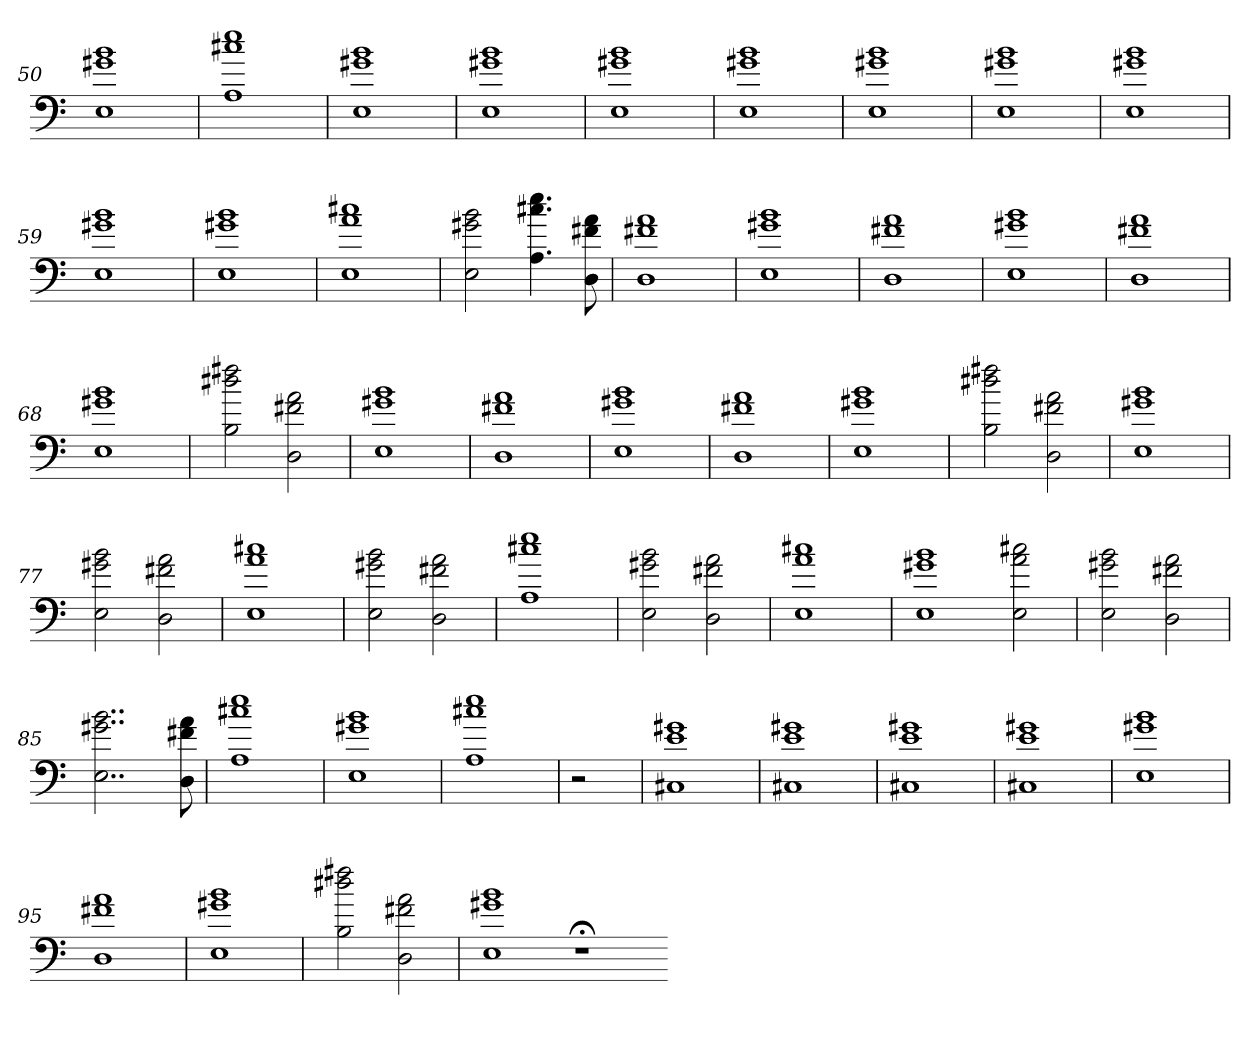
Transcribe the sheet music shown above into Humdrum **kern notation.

**kern
*part1
*staff1
=50
1E 1g#X 1b
=51
1A 1cc#X 1ee
=52
1E 1g#X 1b
=53
1E 1g#X 1b
=54
1E 1g#X 1b
=55
1E 1g#X 1b
=56
1E 1g#X 1b
=57
1E 1g#X 1b
=58
1E 1g#X 1b
=59
1E 1g#X 1b
=60
1E 1g#X 1b
=61
1E 1a 1cc#X
=62
2E 2g#X 2b
4.A 4.cc#X 4.ee
8D 8f#X 8a
=63
1D 1f#X 1a
=64
1E 1g#X 1b
=65
1D 1f#X 1a
=66
1E 1g#X 1b
=67
1D 1f#X 1a
=68
1E 1g#X 1b
=69
2B 2dd#X 2ff#X
2D 2f#X 2a
=70
1E 1g#X 1b
=71
1D 1f#X 1a
=72
1E 1g#X 1b
=73
1D 1f#X 1a
=74
1E 1g#X 1b
=75
2B 2dd#X 2ff#X
2D 2f#X 2a
=76
1E 1g#X 1b
=77
2E 2g#X 2b
2D 2f#X 2a
=78
1E 1a 1cc#X
=79
2E 2g#X 2b
2D 2f#X 2a
=80
1A 1cc#X 1ee
=81
2E 2g#X 2b
2D 2f#X 2a
=82
1E 1a 1cc#X
=83
1E 1g#X 1b
2E 2a 2cc#X
=84
2E 2g#X 2b
2D 2f#X 2a
=85
2..E 2..g#X 2..b
8D 8f#X 8a
=86
1A 1cc#X 1ee
=87
1E 1g#X 1b
=88
1A 1cc#X 1ee
=89
2r
=90
1C#X 1e 1g#X
=91
1C#X 1e 1g#X
=92
1C#X 1e 1g#X
=93
1C#X 1e 1g#X
=94
1E 1g#X 1b
=95
1D 1f#X 1a
=96
1E 1g#X 1b
=97
2B 2dd#X 2ff#X
2D 2f#X 2a
=98
1E 1g#X 1b
1r;<
=-
*-
